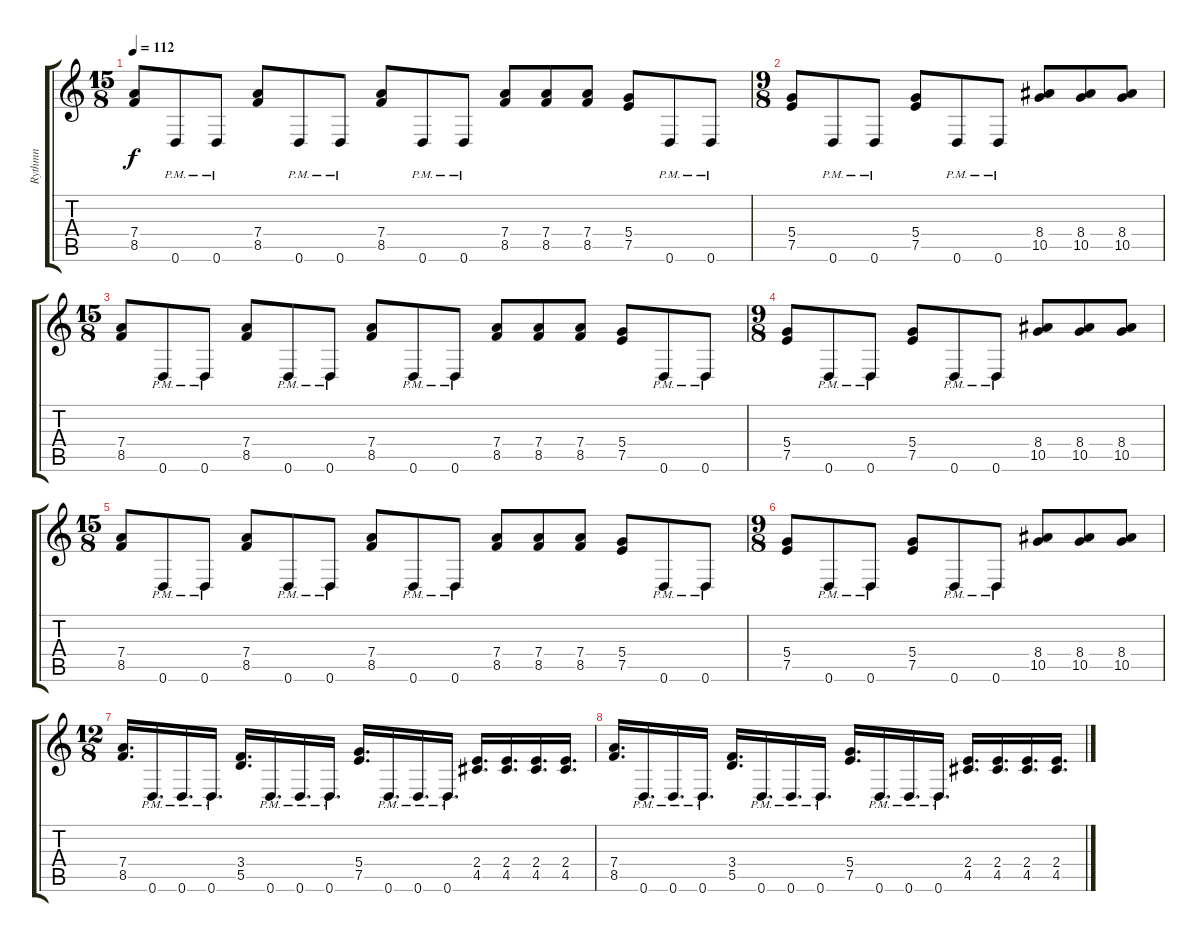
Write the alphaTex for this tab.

\track ("Rythmn" "Rythmn") {instrument overdrivenguitar}
\staff {score tabs}
\tuning (E4 B3 G3 D3 A2 D2) {hide}
\ts (15 8)
\tempo 112
\clef g2
\ks c
(7.4 8.5).8{dy f} 0.6{pm}.8 0.6{pm}.8 (7.4 8.5).8 0.6{pm}.8 0.6{pm}.8 (7.4 8.5).8 0.6{pm}.8 0.6{pm}.8 (7.4 8.5).8 (7.4 8.5).8 (7.4 8.5).8 (5.4 7.5).8 0.6{pm}.8 0.6{pm}.8 |
\ts (9 8)
(5.4 7.5).8 0.6{pm}.8 0.6{pm}.8 (5.4 7.5).8 0.6{pm}.8 0.6{pm}.8 (8.4 10.5).8 (8.4 10.5).8 (8.4 10.5).8 |
\ts (15 8)
(7.4 8.5).8 0.6{pm}.8 0.6{pm}.8 (7.4 8.5).8 0.6{pm}.8 0.6{pm}.8 (7.4 8.5).8 0.6{pm}.8 0.6{pm}.8 (7.4 8.5).8 (7.4 8.5).8 (7.4 8.5).8 (5.4 7.5).8 0.6{pm}.8 0.6{pm}.8 |
\ts (9 8)
(5.4 7.5).8 0.6{pm}.8 0.6{pm}.8 (5.4 7.5).8 0.6{pm}.8 0.6{pm}.8 (8.4 10.5).8 (8.4 10.5).8 (8.4 10.5).8 |
\ts (15 8)
(7.4 8.5).8 0.6{pm}.8 0.6{pm}.8 (7.4 8.5).8 0.6{pm}.8 0.6{pm}.8 (7.4 8.5).8 0.6{pm}.8 0.6{pm}.8 (7.4 8.5).8 (7.4 8.5).8 (7.4 8.5).8 (5.4 7.5).8 0.6{pm}.8 0.6{pm}.8 |
\ts (9 8)
(5.4 7.5).8 0.6{pm}.8 0.6{pm}.8 (5.4 7.5).8 0.6{pm}.8 0.6{pm}.8 (8.4 10.5).8 (8.4 10.5).8 (8.4 10.5).8 |
\ts (12 8)
(7.4 8.5).16{d} 0.6{pm}.16{d} 0.6{pm}.16{d} 0.6{pm}.16{d} (3.4 5.5).16{d} 0.6{pm}.16{d} 0.6{pm}.16{d} 0.6{pm}.16{d} (5.4 7.5).16{d} 0.6{pm}.16{d} 0.6{pm}.16{d} 0.6{pm}.16{d} (2.4 4.5).16{d} (2.4 4.5).16{d} (2.4 4.5).16{d} (2.4 4.5).16{d} |
(7.4 8.5).16{d} 0.6{pm}.16{d} 0.6{pm}.16{d} 0.6{pm}.16{d} (3.4 5.5).16{d} 0.6{pm}.16{d} 0.6{pm}.16{d} 0.6{pm}.16{d} (5.4 7.5).16{d} 0.6{pm}.16{d} 0.6{pm}.16{d} 0.6{pm}.16{d} (2.4 4.5).16{d} (2.4 4.5).16{d} (2.4 4.5).16{d} (2.4 4.5).16{d}
